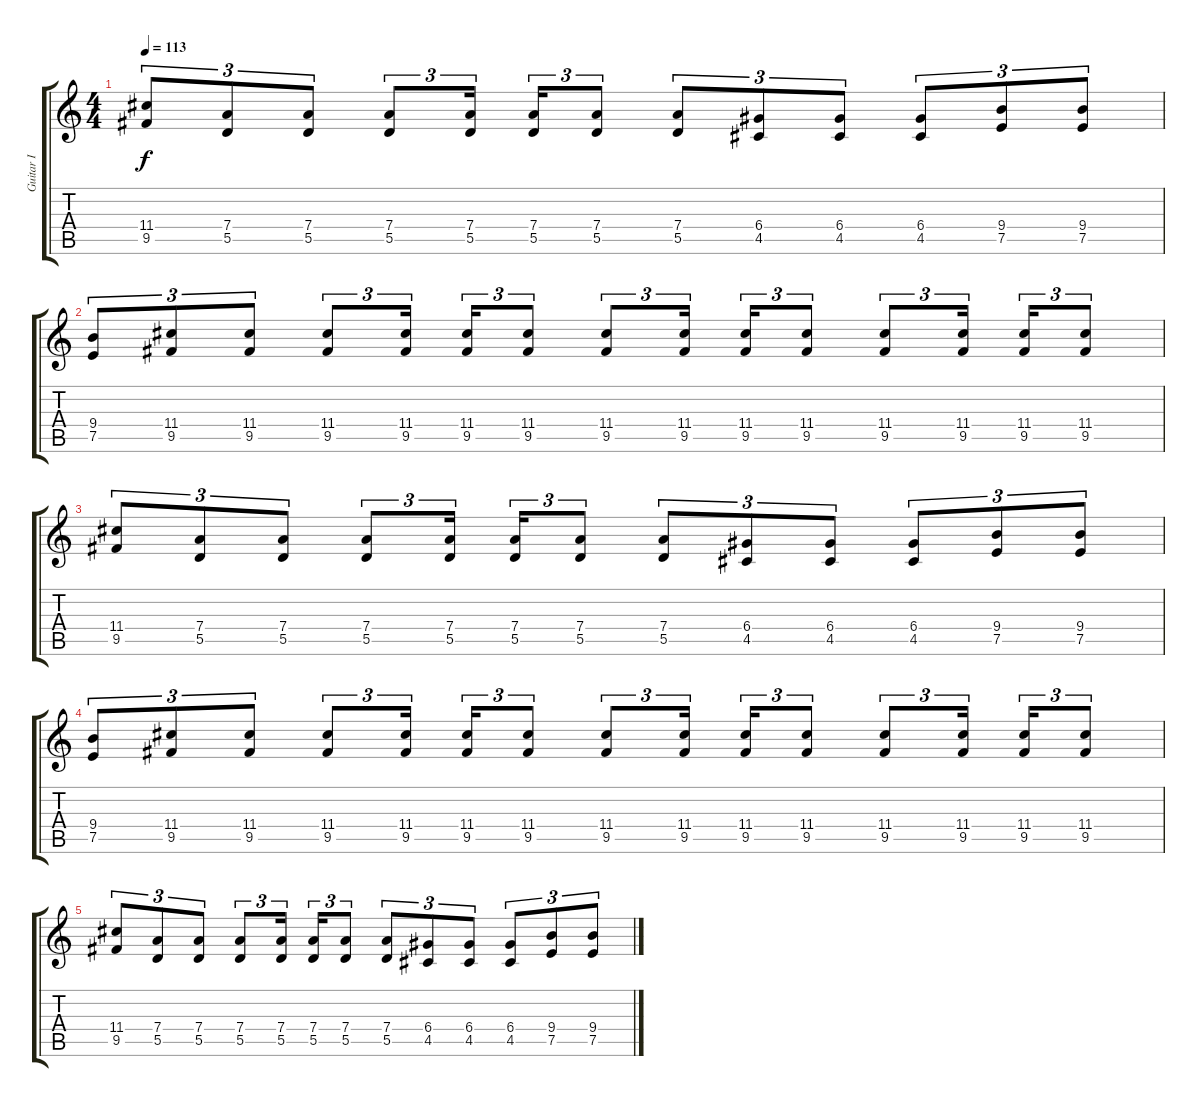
\track ("Guitar I" "Guitar I") {instrument distortionguitar}
\staff {score tabs}
\tuning (E4 B3 G3 D3 A2 E2) {hide}
\ts (4 4)
\tempo 113
\clef g2
\ks c
(11.4 9.5).8{tu (3 2) dy f} (7.4 5.5).8{tu (3 2)} (7.4 5.5).8{tu (3 2)} (7.4 5.5).8{tu (3 2)} (7.4 5.5).16{tu (3 2)} (7.4 5.5).16{tu (3 2)} (7.4 5.5).8{tu (3 2)} (7.4 5.5).8{tu (3 2)} (6.4 4.5).8{tu (3 2)} (6.4 4.5).8{tu (3 2)} (6.4 4.5).8{tu (3 2)} (9.4 7.5).8{tu (3 2)} (9.4 7.5).8{tu (3 2)} |
(9.4 7.5).8{tu (3 2) volume 4} (11.4 9.5).8{tu (3 2)} (11.4 9.5).8{tu (3 2)} (11.4 9.5).8{tu (3 2)} (11.4 9.5).16{tu (3 2)} (11.4 9.5).16{tu (3 2)} (11.4 9.5).8{tu (3 2)} (11.4 9.5).8{tu (3 2)} (11.4 9.5).16{tu (3 2)} (11.4 9.5).16{tu (3 2)} (11.4 9.5).8{tu (3 2)} (11.4 9.5).8{tu (3 2)} (11.4 9.5).16{tu (3 2)} (11.4 9.5).16{tu (3 2)} (11.4 9.5).8{tu (3 2)} |
(11.4 9.5).8{tu (3 2)} (7.4 5.5).8{tu (3 2)} (7.4 5.5).8{tu (3 2)} (7.4 5.5).8{tu (3 2)} (7.4 5.5).16{tu (3 2)} (7.4 5.5).16{tu (3 2)} (7.4 5.5).8{tu (3 2)} (7.4 5.5).8{tu (3 2)} (6.4 4.5).8{tu (3 2)} (6.4 4.5).8{tu (3 2)} (6.4 4.5).8{tu (3 2)} (9.4 7.5).8{tu (3 2)} (9.4 7.5).8{tu (3 2)} |
(9.4 7.5).8{tu (3 2) volume 0} (11.4 9.5).8{tu (3 2)} (11.4 9.5).8{tu (3 2)} (11.4 9.5).8{tu (3 2)} (11.4 9.5).16{tu (3 2)} (11.4 9.5).16{tu (3 2)} (11.4 9.5).8{tu (3 2)} (11.4 9.5).8{tu (3 2)} (11.4 9.5).16{tu (3 2)} (11.4 9.5).16{tu (3 2)} (11.4 9.5).8{tu (3 2)} (11.4 9.5).8{tu (3 2)} (11.4 9.5).16{tu (3 2)} (11.4 9.5).16{tu (3 2)} (11.4 9.5).8{tu (3 2)} |
(11.4 9.5).8{tu (3 2)} (7.4 5.5).8{tu (3 2)} (7.4 5.5).8{tu (3 2)} (7.4 5.5).8{tu (3 2)} (7.4 5.5).16{tu (3 2)} (7.4 5.5).16{tu (3 2)} (7.4 5.5).8{tu (3 2)} (7.4 5.5).8{tu (3 2)} (6.4 4.5).8{tu (3 2)} (6.4 4.5).8{tu (3 2)} (6.4 4.5).8{tu (3 2)} (9.4 7.5).8{tu (3 2)} (9.4 7.5).8{tu (3 2)}
